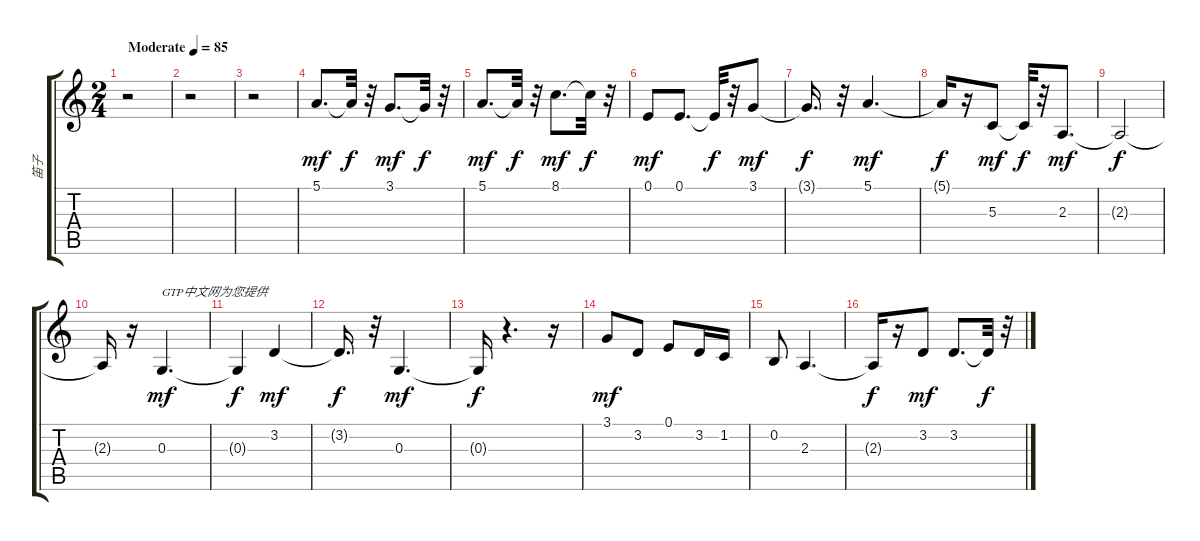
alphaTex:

\track ("笛子" "笛子") {instrument acousticgrandpiano}
\staff {score tabs}
\tuning (E4 B3 G3 D3 A2 E2) {hide}
\ts (2 4)
\tempo (85 "Moderate")
\clef g2
\ks c
r.2{dy mf instrument acousticgrandpiano} |
r.2 |
r.2 |
5.1.8{d} 5.1{t}.32{dy f} r.32 3.1.8{d dy mf} 3.1{t}.32{dy f} r.32 |
5.1.8{d dy mf} 5.1{t}.32{dy f} r.32 8.1.8{d dy mf} 8.1{t}.32{dy f} r.32 |
0.1.8{dy mf} 0.1.8{d} 0.1{t}.32{dy f} r.32 3.1.8{dy mf} |
3.1{t}.16{d dy f} r.32 5.1.4{d dy mf} |
5.1{t}.16{dy f} r.16 5.3.8{dy mf} 5.3{t}.32{dy f} r.32 2.3.8{d dy mf} |
2.3{t}.2{dy f} |
2.3{t}.16 r.16 0.3.4{d txt "GTP中文网为您提供" dy mf} |
0.3{t}.4{dy f} 3.2.4{dy mf} |
3.2{t}.16{d dy f} r.32 0.3.4{d dy mf} |
0.3{t}.16{dy f} r.4{d} r.16 |
3.1.8{dy mf} 3.2.8 0.1.8 3.2.16 1.2.16 |
0.2.8 2.3.4{d} |
2.3{t}.16{dy f} r.16 3.2.8{dy mf} 3.2.8{d} 3.2{t}.32{dy f} r.32
